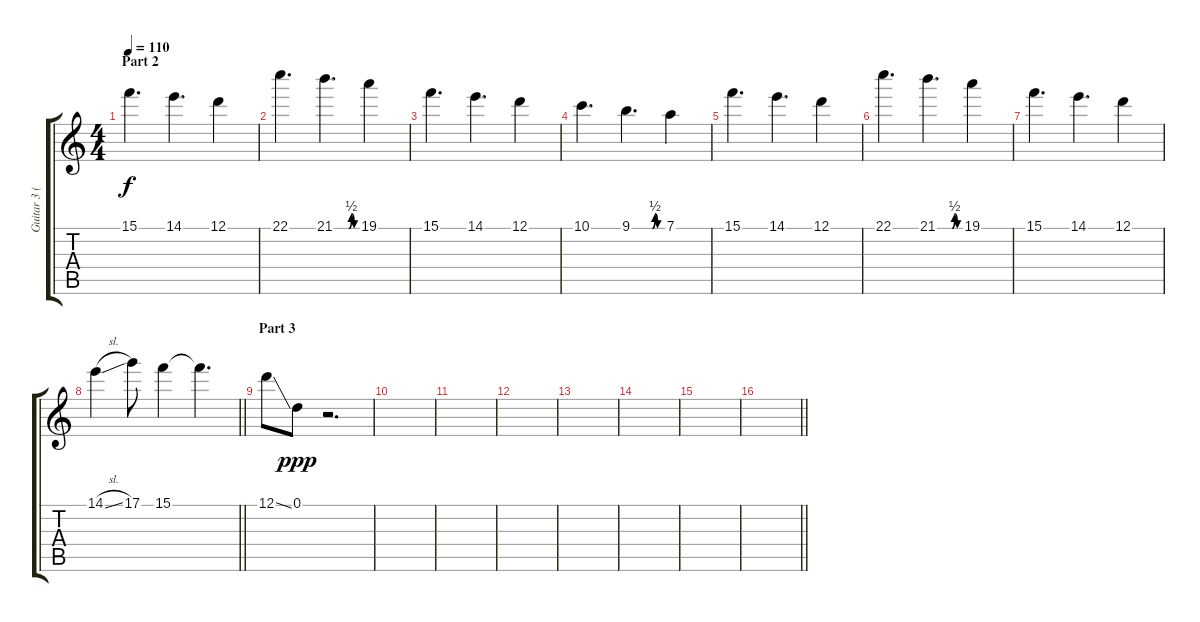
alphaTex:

\track ("Guitar 3 (Lead 1)" "Guitar 3 (") {instrument overdrivenguitar}
\staff {score tabs}
\tuning (D4 A3 F3 C3 G2 D2) {hide}
\ts (4 4)
\section ("" "Part 2")
\tempo 110
\clef g2
\ks c
15.1.4{d dy f} 14.1.4{d} 12.1.4 |
22.1.4{d} 21.1{be (custom 0 0 38 0 45 2 52 0 60 0)}.4{d} 19.1.4 |
15.1.4{d} 14.1.4{d} 12.1.4 |
10.1.4{d} 9.1{be (custom 0 0 40 0 45 2 50 0 60 0)}.4{d} 7.1.4 |
15.1.4{d} 14.1.4{d} 12.1.4 |
22.1.4{d} 21.1{be (custom 0 0 38 0 45 2 52 0 60 0)}.4{d} 19.1.4 |
15.1.4{d} 14.1.4{d} 12.1.4 |
\barLineRight lightlight
14.1{sl}.4 17.1.8 15.1.4 15.1{t}.4{d} |
\section ("" "Part 3")
12.1{ss}.8 0.1.8{dy ppp} r.2{d} |
|
|
|
|
|
|
\barLineRight lightlight
